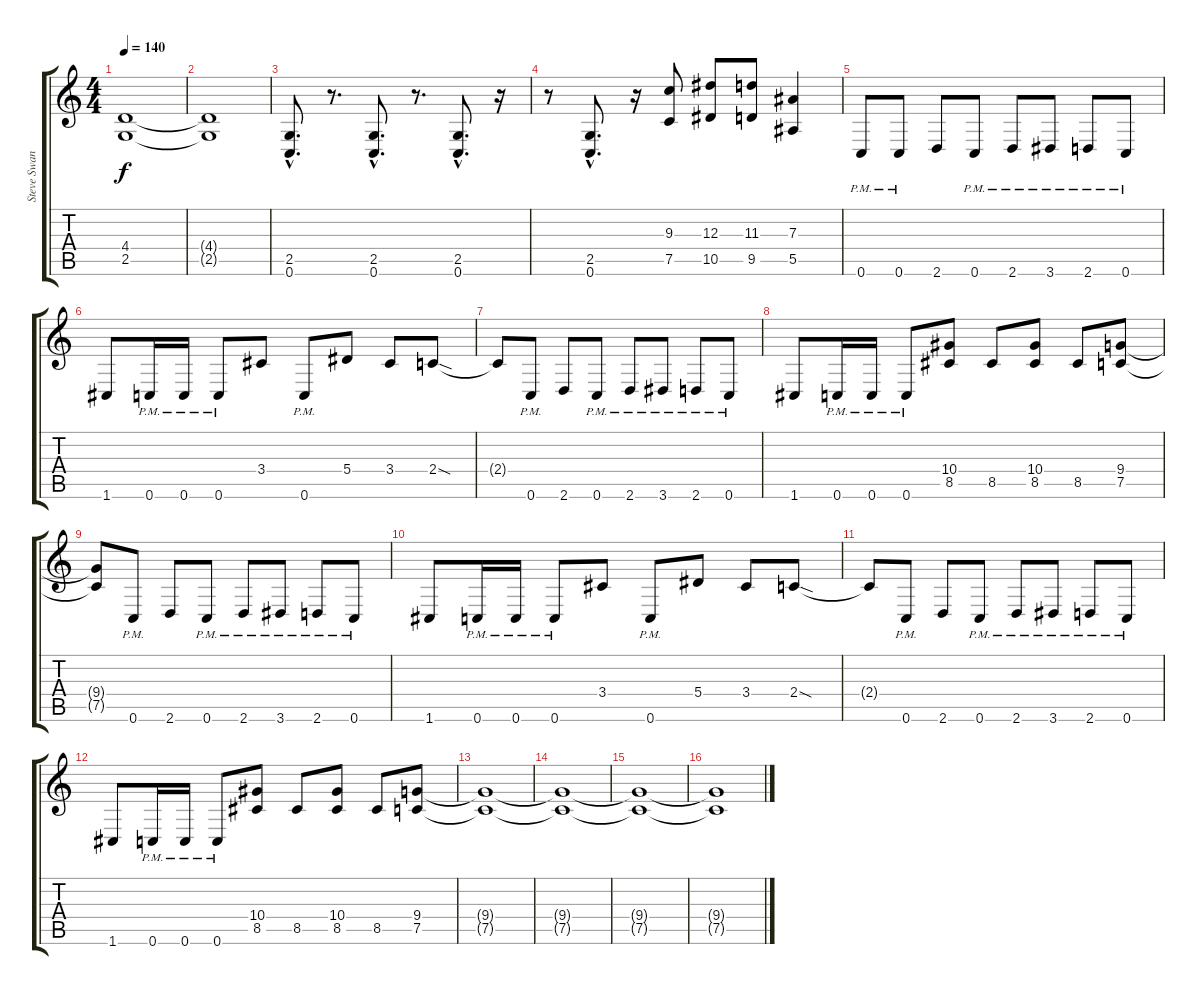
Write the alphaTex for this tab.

\track ("Steve Swanson(Rhytm Guitar)" "Steve Swan") {instrument distortionguitar}
\staff {score tabs}
\tuning (C4 G3 Eb3 Bb2 F2 C2) {hide}
\ts (4 4)
\tempo 140
\clef g2
\ks c
(4.4 2.5).1{dy f} |
(4.4{t} 2.5{t}).1 |
(2.5{hac} 0.6{hac}).8{d} r.8{d} (2.5{hac} 0.6{hac}).8{d} r.8{d} (2.5{hac} 0.6{hac}).8{d} r.16 |
r.8 (2.5{hac} 0.6{hac}).8{d} r.16 (9.3 7.5).8 (12.3 10.5).8 (11.3 9.5).8 (7.3 5.5).4 |
0.6{pm}.8 0.6{pm}.8 2.6.8 0.6{pm}.8 2.6{pm}.8 3.6{pm}.8 2.6{pm}.8 0.6{pm}.8 |
1.6.8 0.6{pm}.16 0.6{pm}.16 0.6{pm}.8 3.4.8 0.6{pm}.8 5.4.8 3.4.8 2.4{sod}.8 |
2.4{t}.8 0.6{pm}.8 2.6.8 0.6{pm}.8 2.6{pm}.8 3.6{pm}.8 2.6{pm}.8 0.6{pm}.8 |
1.6.8 0.6{pm}.16 0.6{pm}.16 0.6{pm}.8 (10.4 8.5).8 8.5.8 (10.4 8.5).8 8.5.8 (9.4 7.5).8 |
(9.4{t} 7.5{t}).8 0.6{pm}.8 2.6.8 0.6{pm}.8 2.6{pm}.8 3.6{pm}.8 2.6{pm}.8 0.6{pm}.8 |
1.6.8 0.6{pm}.16 0.6{pm}.16 0.6{pm}.8 3.4.8 0.6{pm}.8 5.4.8 3.4.8 2.4{sod}.8 |
2.4{t}.8 0.6{pm}.8 2.6.8 0.6{pm}.8 2.6{pm}.8 3.6{pm}.8 2.6{pm}.8 0.6{pm}.8 |
1.6.8 0.6{pm}.16 0.6{pm}.16 0.6{pm}.8 (10.4 8.5).8 8.5.8 (10.4 8.5).8 8.5.8 (9.4 7.5).8 |
(9.4{t} 7.5{t}).1 |
(9.4{t} 7.5{t}).1 |
(9.4{t} 7.5{t}).1 |
(9.4{t} 7.5{t}).1
